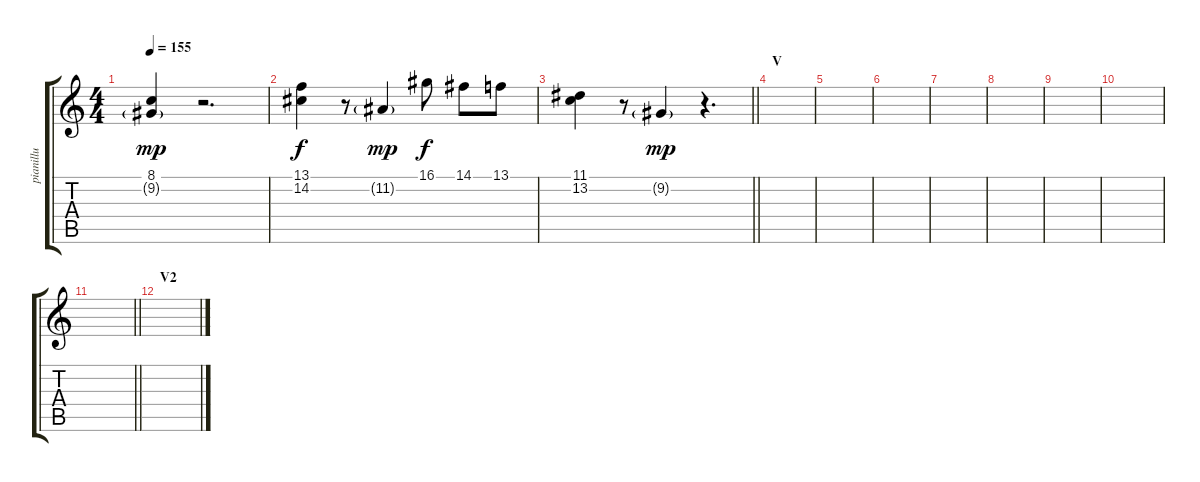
\track ("pianillu" "pianillu") {instrument acousticgrandpiano}
\staff {score tabs}
\tuning (E4 B3 G3 D3 A2 E2) {hide}
\ts (4 4)
\tempo 155
\clef g2
\ks c
(8.1 9.2{g}).4{dy mp} r.2{d} |
(13.1 14.2).4{dy f} r.8 11.2{g}.4{dy mp} 16.1.8{dy f} 14.1.8 13.1.8 |
\barLineRight lightlight
(11.1 13.2).4 r.8 9.2{g}.4{dy mp} r.4{d} |
\section ("" "V")
|
|
|
|
|
|
|
\barLineRight lightlight
|
\section ("" "V2")
